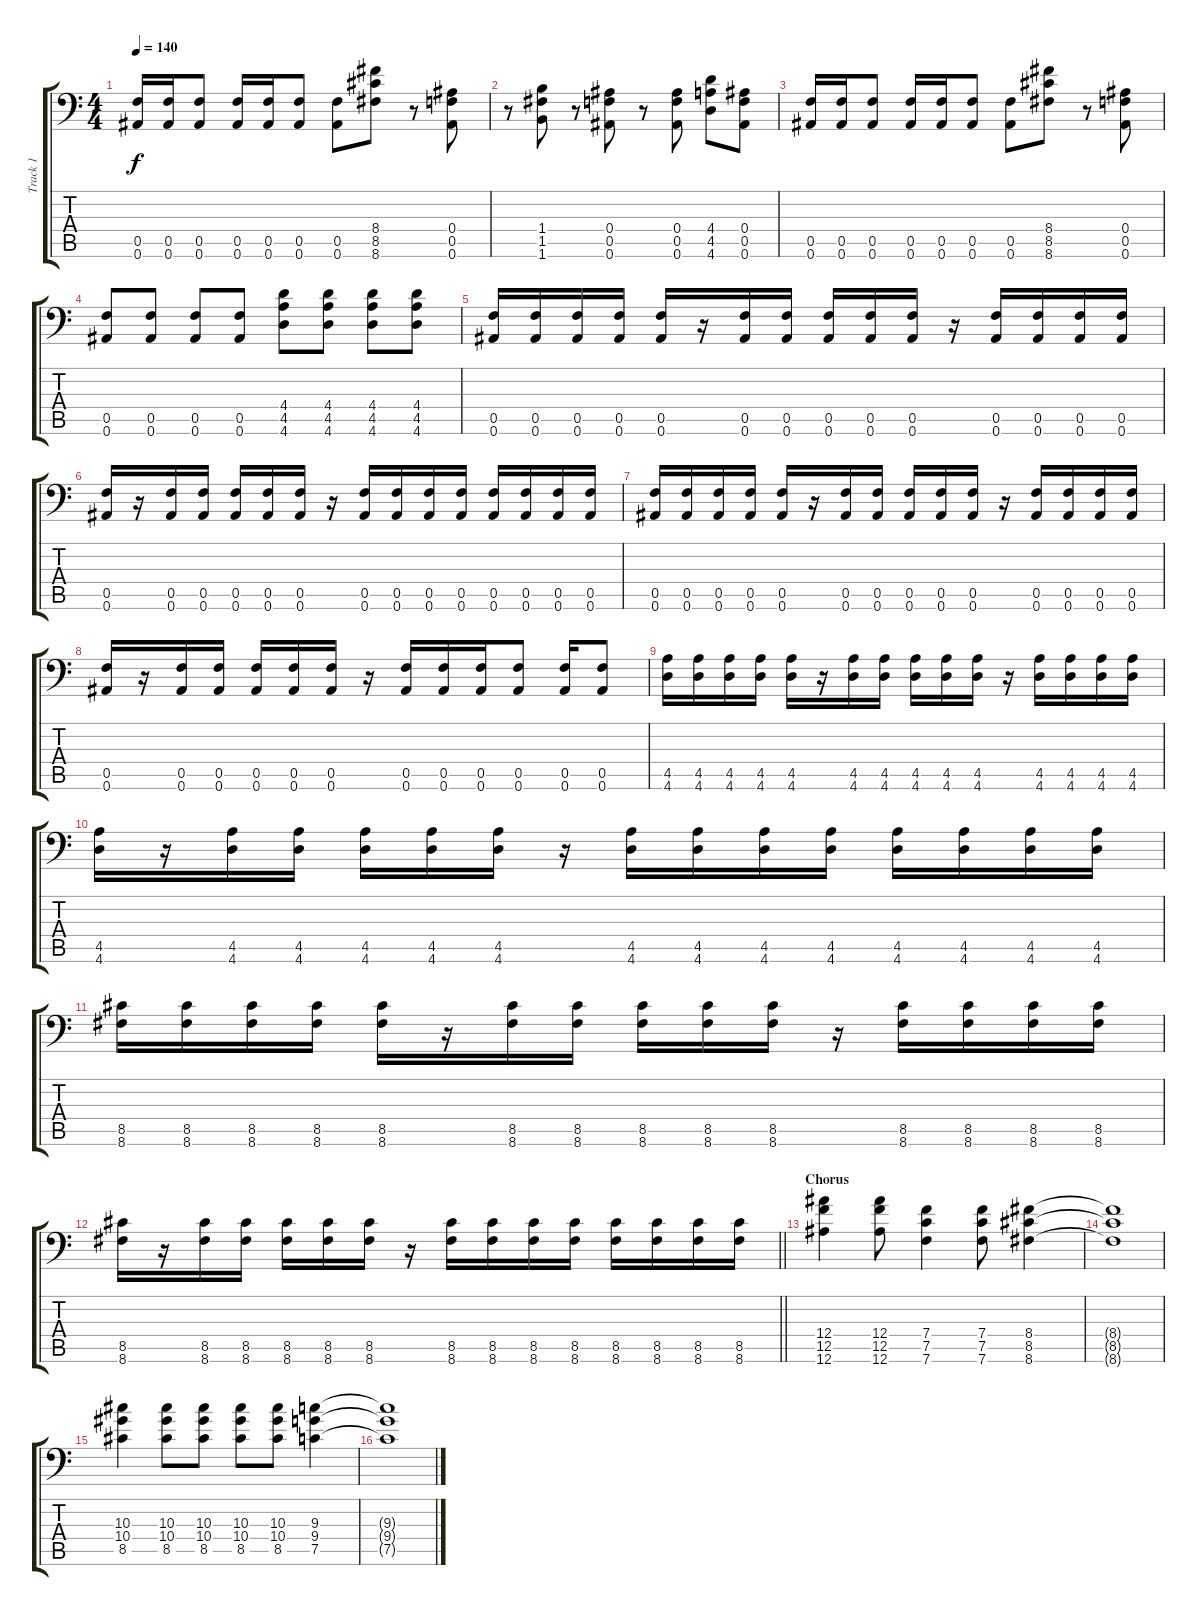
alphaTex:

\track ("Track 1" "Track 1") {instrument overdrivenguitar}
\staff {score tabs}
\tuning (C4 G3 Eb3 Bb2 F2 Bb1) {hide}
\ts (4 4)
\tempo 140
\clef f4
\ks c
(0.5 0.6).16{dy f} (0.5 0.6).16 (0.5 0.6).8 (0.5 0.6).16 (0.5 0.6).16 (0.5 0.6).8 (0.5 0.6).8 (8.4 8.5 8.6).8 r.8 (0.4 0.5 0.6).8 |
r.8 (1.4 1.5 1.6).8 r.8 (0.4 0.5 0.6).8 r.8 (0.4 0.5 0.6).8 (4.4 4.5 4.6).8 (0.4 0.5 0.6).8 |
(0.5 0.6).16 (0.5 0.6).16 (0.5 0.6).8 (0.5 0.6).16 (0.5 0.6).16 (0.5 0.6).8 (0.5 0.6).8 (8.4 8.5 8.6).8 r.8 (0.4 0.5 0.6).8 |
(0.5 0.6).8 (0.5 0.6).8 (0.5 0.6).8 (0.5 0.6).8 (4.4 4.5 4.6).8 (4.4 4.5 4.6).8 (4.4 4.5 4.6).8 (4.4 4.5 4.6).8 |
(0.5 0.6).16 (0.5 0.6).16 (0.5 0.6).16 (0.5 0.6).16 (0.5 0.6).16 r.16 (0.5 0.6).16 (0.5 0.6).16 (0.5 0.6).16 (0.5 0.6).16 (0.5 0.6).16 r.16 (0.5 0.6).16 (0.5 0.6).16 (0.5 0.6).16 (0.5 0.6).16 |
(0.5 0.6).16 r.16 (0.5 0.6).16 (0.5 0.6).16 (0.5 0.6).16 (0.5 0.6).16 (0.5 0.6).16 r.16 (0.5 0.6).16 (0.5 0.6).16 (0.5 0.6).16 (0.5 0.6).16 (0.5 0.6).16 (0.5 0.6).16 (0.5 0.6).16 (0.5 0.6).16 |
(0.5 0.6).16 (0.5 0.6).16 (0.5 0.6).16 (0.5 0.6).16 (0.5 0.6).16 r.16 (0.5 0.6).16 (0.5 0.6).16 (0.5 0.6).16 (0.5 0.6).16 (0.5 0.6).16 r.16 (0.5 0.6).16 (0.5 0.6).16 (0.5 0.6).16 (0.5 0.6).16 |
(0.5 0.6).16 r.16 (0.5 0.6).16 (0.5 0.6).16 (0.5 0.6).16 (0.5 0.6).16 (0.5 0.6).16 r.16 (0.5 0.6).16 (0.5 0.6).16 (0.5 0.6).16 (0.5 0.6).8 (0.5 0.6).16 (0.5 0.6).8 |
(4.5 4.6).16 (4.5 4.6).16 (4.5 4.6).16 (4.5 4.6).16 (4.5 4.6).16 r.16 (4.5 4.6).16 (4.5 4.6).16 (4.5 4.6).16 (4.5 4.6).16 (4.5 4.6).16 r.16 (4.5 4.6).16 (4.5 4.6).16 (4.5 4.6).16 (4.5 4.6).16 |
(4.5 4.6).16 r.16 (4.5 4.6).16 (4.5 4.6).16 (4.5 4.6).16 (4.5 4.6).16 (4.5 4.6).16 r.16 (4.5 4.6).16 (4.5 4.6).16 (4.5 4.6).16 (4.5 4.6).16 (4.5 4.6).16 (4.5 4.6).16 (4.5 4.6).16 (4.5 4.6).16 |
(8.5 8.6).16 (8.5 8.6).16 (8.5 8.6).16 (8.5 8.6).16 (8.5 8.6).16 r.16 (8.5 8.6).16 (8.5 8.6).16 (8.5 8.6).16 (8.5 8.6).16 (8.5 8.6).16 r.16 (8.5 8.6).16 (8.5 8.6).16 (8.5 8.6).16 (8.5 8.6).16 |
\barLineRight lightlight
(8.5 8.6).16 r.16 (8.5 8.6).16 (8.5 8.6).16 (8.5 8.6).16 (8.5 8.6).16 (8.5 8.6).16 r.16 (8.5 8.6).16 (8.5 8.6).16 (8.5 8.6).16 (8.5 8.6).16 (8.5 8.6).16 (8.5 8.6).16 (8.5 8.6).16 (8.5 8.6).16 |
\section ("" "Chorus")
(12.4 12.5 12.6).4 (12.4 12.5 12.6).8 (7.4 7.5 7.6).4 (7.4 7.5 7.6).8 (8.4 8.5 8.6).4 |
(8.4{t} 8.5{t} 8.6{t}).1 |
(10.3 10.4 8.5).4 (10.3 10.4 8.5).8 (10.3 10.4 8.5).8 (10.3 10.4 8.5).8 (10.3 10.4 8.5).8 (9.3 9.4 7.5).4 |
(9.3{t} 9.4{t} 7.5{t}).1
